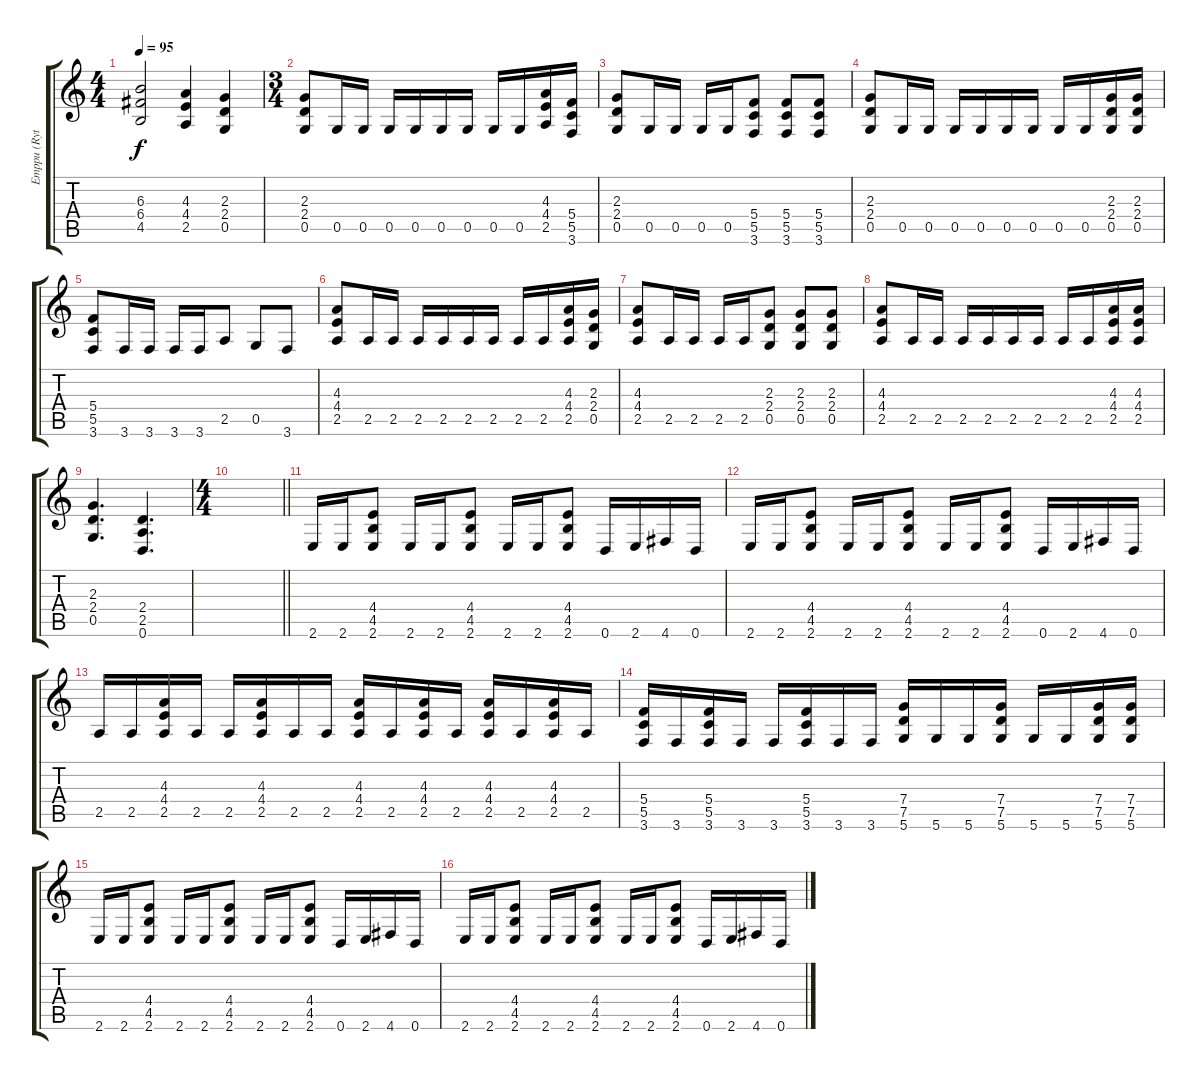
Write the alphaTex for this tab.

\track ("Emppu (Rythm)" "Emppu (Ryt") {instrument distortionguitar}
\staff {score tabs}
\tuning (E4 A3 F3 C3 G2 D2) {hide}
\ts (4 4)
\tempo 95
\clef g2
\ks c
(6.3 6.4 4.5).2{dy f} (4.3 4.4 2.5).4 (2.3 2.4 0.5).4 |
\ts (3 4)
(2.3 2.4 0.5).8 0.5.16 0.5.16 0.5.16 0.5.16 0.5.16 0.5.16 0.5.16 0.5.16 (4.3 4.4 2.5).16 (5.4 5.5 3.6).16 |
(2.3 2.4 0.5).8 0.5.16 0.5.16 0.5.16 0.5.16 (5.4 5.5 3.6).8 (5.4 5.5 3.6).8 (5.4 5.5 3.6).8 |
(2.3 2.4 0.5).8 0.5.16 0.5.16 0.5.16 0.5.16 0.5.16 0.5.16 0.5.16 0.5.16 (2.3 2.4 0.5).16 (2.3 2.4 0.5).16 |
(5.4 5.5 3.6).8 3.6.16 3.6.16 3.6.16 3.6.16 2.5.8 0.5.8 3.6.8 |
(4.3 4.4 2.5).8 2.5.16 2.5.16 2.5.16 2.5.16 2.5.16 2.5.16 2.5.16 2.5.16 (4.3 4.4 2.5).16 (2.3 2.4 0.5).16 |
(4.3 4.4 2.5).8 2.5.16 2.5.16 2.5.16 2.5.16 (2.3 2.4 0.5).8 (2.3 2.4 0.5).8 (2.3 2.4 0.5).8 |
(4.3 4.4 2.5).8 2.5.16 2.5.16 2.5.16 2.5.16 2.5.16 2.5.16 2.5.16 2.5.16 (4.3 4.4 2.5).16 (4.3 4.4 2.5).16 |
(2.3 2.4 0.5).4{d} (2.4 2.5 0.6).4{d} |
\ts (4 4)
\barLineRight lightlight
|
2.6.16 2.6.16 (4.4 4.5 2.6).8 2.6.16 2.6.16 (4.4 4.5 2.6).8 2.6.16 2.6.16 (4.4 4.5 2.6).8 0.6.16 2.6.16 4.6.16 0.6.16 |
2.6.16 2.6.16 (4.4 4.5 2.6).8 2.6.16 2.6.16 (4.4 4.5 2.6).8 2.6.16 2.6.16 (4.4 4.5 2.6).8 0.6.16 2.6.16 4.6.16 0.6.16 |
2.5.16 2.5.16 (4.3 4.4 2.5).16 2.5.16 2.5.16 (4.3 4.4 2.5).16 2.5.16 2.5.16 (4.3 4.4 2.5).16 2.5.16 (4.3 4.4 2.5).16 2.5.16 (4.3 4.4 2.5).16 2.5.16 (4.3 4.4 2.5).16 2.5.16 |
(5.4 5.5 3.6).16 3.6.16 (5.4 5.5 3.6).16 3.6.16 3.6.16 (5.4 5.5 3.6).16 3.6.16 3.6.16 (7.4 7.5 5.6).16 5.6.16 5.6.16 (7.4 7.5 5.6).16 5.6.16 5.6.16 (7.4 7.5 5.6).16 (7.4 7.5 5.6).16 |
2.6.16 2.6.16 (4.4 4.5 2.6).8 2.6.16 2.6.16 (4.4 4.5 2.6).8 2.6.16 2.6.16 (4.4 4.5 2.6).8 0.6.16 2.6.16 4.6.16 0.6.16 |
2.6.16 2.6.16 (4.4 4.5 2.6).8 2.6.16 2.6.16 (4.4 4.5 2.6).8 2.6.16 2.6.16 (4.4 4.5 2.6).8 0.6.16 2.6.16 4.6.16 0.6.16
